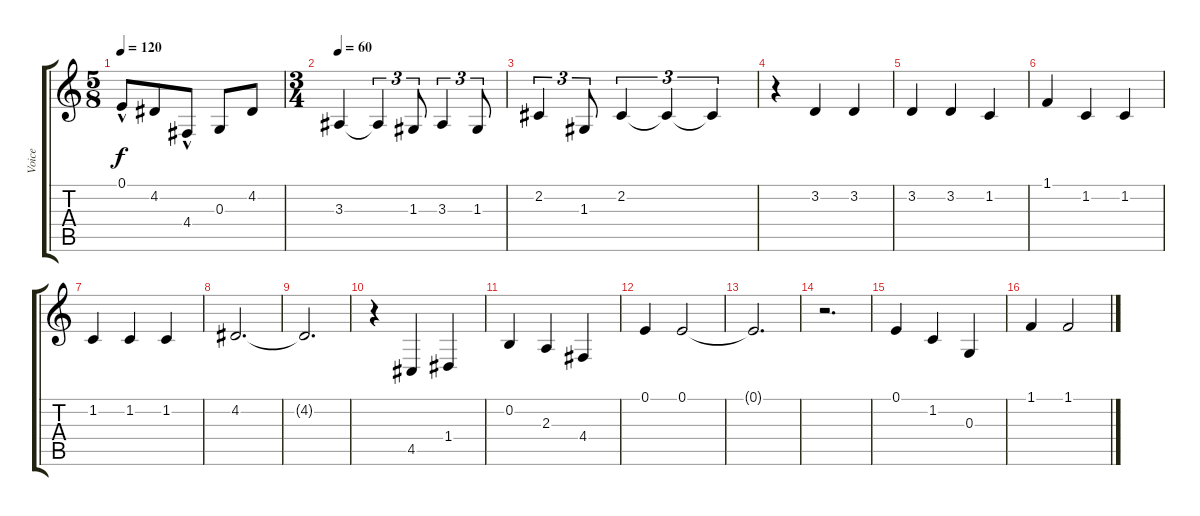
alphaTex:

\track ("Voice" "Voice") {instrument vibraphone}
\staff {score tabs}
\tuning (E4 B3 G3 D3 A2 E2) {hide}
\ts (5 8)
\tempo 120
\clef g2
\ks c
0.1{hac}.8{dy f} 4.2.8 4.4{hac}.8 0.3.8 4.2.8 |
\ts (3 4)
\tempo 60
3.3.4 3.3{t}.4{tu (3 2)} 1.3.8{tu (3 2)} 3.3.4{tu (3 2)} 1.3.8{tu (3 2)} |
2.2.4{tu (3 2)} 1.3.8{tu (3 2)} 2.2.4{tu (3 2)} 2.2{t}.4{tu (3 2)} 2.2{t}.4{tu (3 2)} |
r.4 3.2.4 3.2.4 |
3.2.4 3.2.4 1.2.4 |
1.1.4 1.2.4 1.2.4 |
1.2.4 1.2.4 1.2.4 |
4.2.2{d} |
4.2{t}.2{d} |
r.4 4.5.4 1.4.4 |
0.2.4 2.3.4 4.4.4 |
0.1.4 0.1.2 |
0.1{t}.2{d} |
r.2{d} |
0.1.4 1.2.4 0.3.4 |
1.1.4 1.1.2
